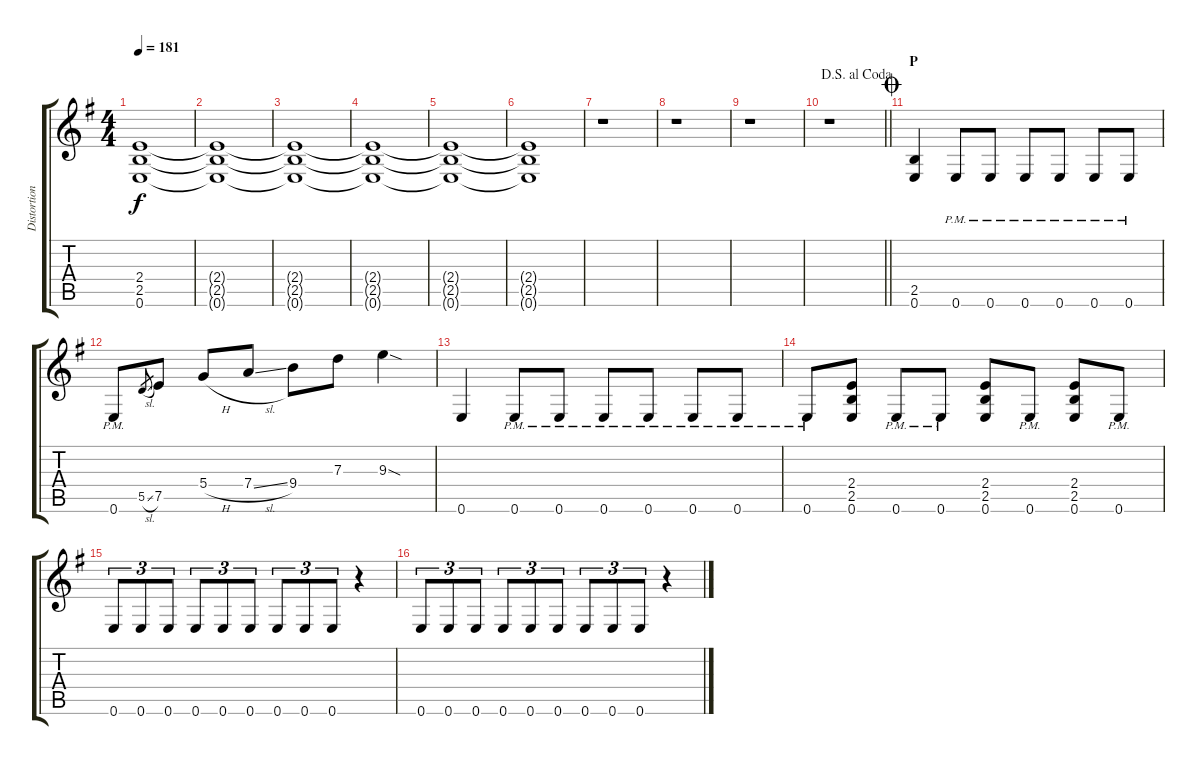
\track ("Distortion" "Distortion") {instrument distortionguitar}
\staff {score tabs}
\tuning (E4 B3 G3 D3 A2 E2) {hide}
\ts (4 4)
\tempo 181
\clef g2
\ks g
(2.4{t} 2.5{t} 0.6{t}).1{dy f} |
(2.4{t} 2.5{t} 0.6{t}).1 |
(2.4{t} 2.5{t} 0.6{t}).1 |
(2.4{t} 2.5{t} 0.6{t}).1 |
(2.4{t} 2.5{t} 0.6{t}).1 |
(2.4{t} 2.5{t} 0.6{t}).1 |
r.1 |
r.1 |
r.1 |
\jump dalsegnoalcoda
\barLineRight lightlight
r.1 |
\section ("" "P")
\jump coda
(2.5 0.6).4 0.6{pm}.8 0.6{pm}.8 0.6{pm}.8 0.6{pm}.8 0.6{pm}.8 0.6{pm}.8 |
0.6{pm}.8 5.5{sl}.8{gr} 7.5.8 5.4{h}.8 7.4{sl}.8 9.4.8 7.3.8 9.3{sod}.4 |
0.6.4 0.6{pm}.8 0.6{pm}.8 0.6{pm}.8 0.6{pm}.8 0.6{pm}.8 0.6{pm}.8 |
0.6{pm}.8 (2.4 2.5 0.6).8 0.6{pm}.8 0.6{pm}.8 (2.4 2.5 0.6).8 0.6{pm}.8 (2.4 2.5 0.6).8 0.6{pm}.8 |
0.6.8{tu (3 2)} 0.6.8{tu (3 2)} 0.6.8{tu (3 2)} 0.6.8{tu (3 2)} 0.6.8{tu (3 2)} 0.6.8{tu (3 2)} 0.6.8{tu (3 2)} 0.6.8{tu (3 2)} 0.6.8{tu (3 2)} r.4 |
0.6.8{tu (3 2)} 0.6.8{tu (3 2)} 0.6.8{tu (3 2)} 0.6.8{tu (3 2)} 0.6.8{tu (3 2)} 0.6.8{tu (3 2)} 0.6.8{tu (3 2)} 0.6.8{tu (3 2)} 0.6.8{tu (3 2)} r.4
